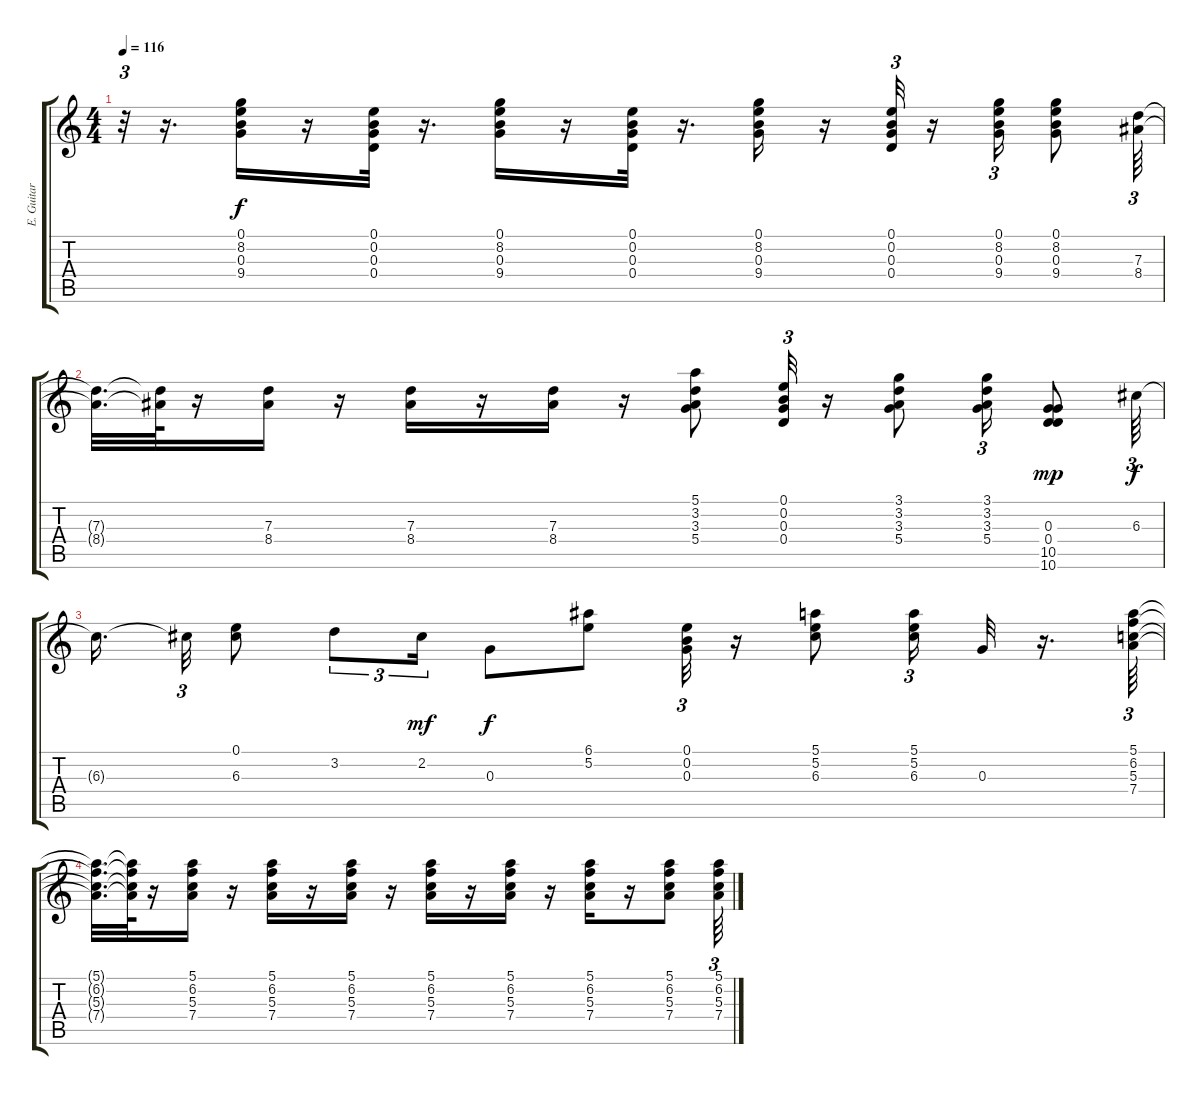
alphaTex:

\track ("E. Guitar" "E. Guitar") {instrument electricguitarjazz}
\staff {score tabs}
\tuning (E4 B3 G3 D3 A2 E2) {hide}
\ts (4 4)
\tempo 116
\clef g2
\ks c
r.32{tu (3 2) dy f} r.16{d} (0.1 8.2 0.3 9.4).16 r.16 (0.1 0.2 0.3 0.4).32 r.16{d} (0.1 8.2 0.3 9.4).16 r.16 (0.1 0.2 0.3 0.4).32 r.16{d} (0.1 8.2 0.3 9.4).16 r.16 (0.1 0.2 0.3 0.4).32{tu (3 2)} r.16 (0.1 8.2 0.3 9.4).16{tu (3 2)} (0.1 8.2 0.3 9.4).8 (7.3 8.4).64{tu (3 2)} |
(7.3{t} 8.4{t}).32{d} (7.3{t} 8.4{t}).64 r.16 (7.3 8.4).16 r.16 (7.3 8.4).16 r.16 (7.3 8.4).16 r.16 (5.1 3.2 3.3 5.4).8 (0.1 0.2 0.3 0.4).32{tu (3 2)} r.16 (3.1 3.2 3.3 5.4).8 (3.1 3.2 3.3 5.4).16{tu (3 2)} (0.3 0.4 10.5 10.6).8{dy mp} 6.3.64{tu (3 2) dy f} |
6.3{t}.16{d} 6.3{t}.32{tu (3 2)} (0.1 6.3).8 3.2.8{tu (3 2)} 2.2.16{tu (3 2) dy mf} 0.3.8{dy f} (6.1 5.2).8 (0.1 0.2 0.3).32{tu (3 2)} r.16 (5.1 5.2 6.3).8 (5.1 5.2 6.3).16{tu (3 2)} 0.3.32 r.16{d} (5.1 6.2 5.3 7.4).64{tu (3 2)} |
(5.1{t} 6.2{t} 5.3{t} 7.4{t}).32{d} (5.1{t} 6.2{t} 5.3{t} 7.4{t}).64 r.16 (5.1 6.2 5.3 7.4).16 r.16 (5.1 6.2 5.3 7.4).16 r.16 (5.1 6.2 5.3 7.4).16 r.16 (5.1 6.2 5.3 7.4).16 r.16 (5.1 6.2 5.3 7.4).16 r.16 (5.1 6.2 5.3 7.4).16 r.16 (5.1 6.2 5.3 7.4).8 (5.1 6.2 5.3 7.4).64{tu (3 2)}
